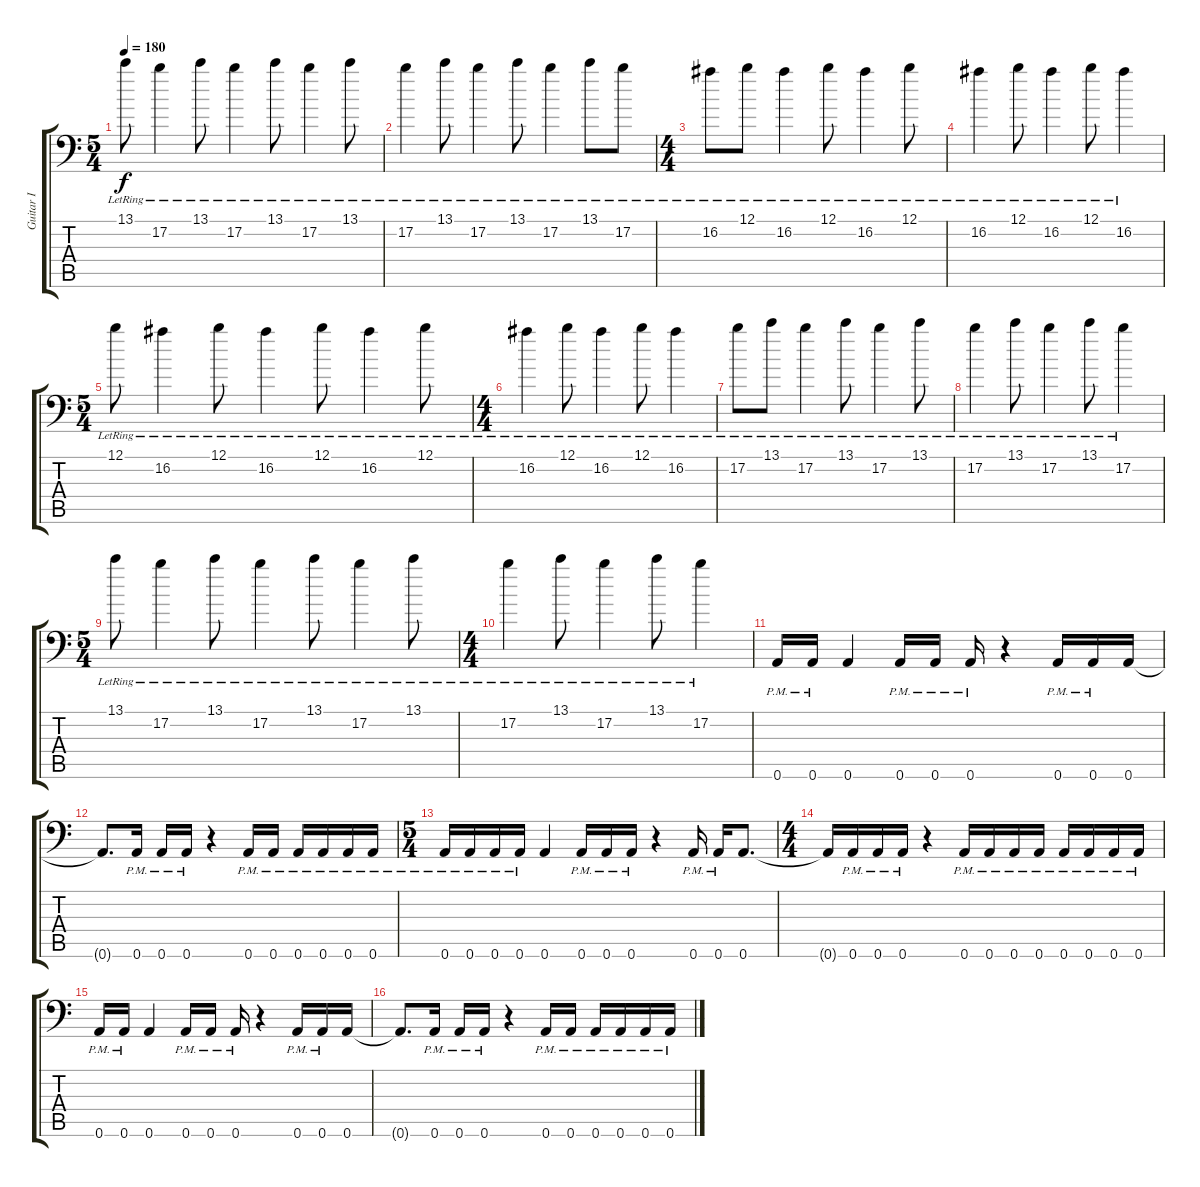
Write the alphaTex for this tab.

\track ("Guitar I" "Guitar I") {instrument distortionguitar}
\staff {score tabs}
\tuning (B3 Gb3 D3 A2 E2 A1) {hide}
\ts (5 4)
\tempo 180
\clef f4
\ks c
13.1{lr}.8{dy f} 17.2{lr}.4 13.1{lr}.8 17.2{lr}.4 13.1{lr}.8 17.2{lr}.4 13.1{lr}.8 |
17.2{lr}.4 13.1{lr}.8 17.2{lr}.4 13.1{lr}.8 17.2{lr}.4 13.1{lr}.8 17.2{lr}.8 |
\ts (4 4)
16.2{lr}.8 12.1{lr}.8 16.2{lr}.4 12.1{lr}.8 16.2{lr}.4 12.1{lr}.8 |
16.2{lr}.4 12.1{lr}.8 16.2{lr}.4 12.1{lr}.8 16.2{lr}.4 |
\ts (5 4)
12.1{lr}.8 16.2{lr}.4 12.1{lr}.8 16.2{lr}.4 12.1{lr}.8 16.2{lr}.4 12.1{lr}.8 |
\ts (4 4)
16.2{lr}.4 12.1{lr}.8 16.2{lr}.4 12.1{lr}.8 16.2{lr}.4 |
17.2{lr}.8 13.1{lr}.8 17.2{lr}.4 13.1{lr}.8 17.2{lr}.4 13.1{lr}.8 |
17.2{lr}.4 13.1{lr}.8 17.2{lr}.4 13.1{lr}.8 17.2{lr}.4 |
\ts (5 4)
13.1{lr}.8 17.2{lr}.4 13.1{lr}.8 17.2{lr}.4 13.1{lr}.8 17.2{lr}.4 13.1{lr}.8 |
\ts (4 4)
17.2{lr}.4 13.1{lr}.8 17.2{lr}.4 13.1{lr}.8 17.2{lr}.4 |
0.6{pm}.16 0.6{pm}.16 0.6.4 0.6{pm}.16 0.6{pm}.16 0.6{pm}.16 r.4 0.6{pm}.16 0.6{pm}.16 0.6.16 |
0.6{t}.8{d} 0.6{pm}.16 0.6{pm}.16 0.6{pm}.16 r.4 0.6{pm}.16 0.6{pm}.16 0.6{pm}.16 0.6{pm}.16 0.6{pm}.16 0.6{pm}.16 |
\ts (5 4)
0.6{pm}.16 0.6{pm}.16 0.6{pm}.16 0.6{pm}.16 0.6.4 0.6{pm}.16 0.6{pm}.16 0.6{pm}.16 r.4 0.6{pm}.16 0.6{pm}.16 0.6.8{d} |
\ts (4 4)
0.6{t}.16 0.6{pm}.16 0.6{pm}.16 0.6{pm}.16 r.4 0.6{pm}.16 0.6{pm}.16 0.6{pm}.16 0.6{pm}.16 0.6{pm}.16 0.6{pm}.16 0.6{pm}.16 0.6{pm}.16 |
0.6{pm}.16 0.6{pm}.16 0.6.4 0.6{pm}.16 0.6{pm}.16 0.6{pm}.16 r.4 0.6{pm}.16 0.6{pm}.16 0.6.16 |
0.6{t}.8{d} 0.6{pm}.16 0.6{pm}.16 0.6{pm}.16 r.4 0.6{pm}.16 0.6{pm}.16 0.6{pm}.16 0.6{pm}.16 0.6{pm}.16 0.6{pm}.16
